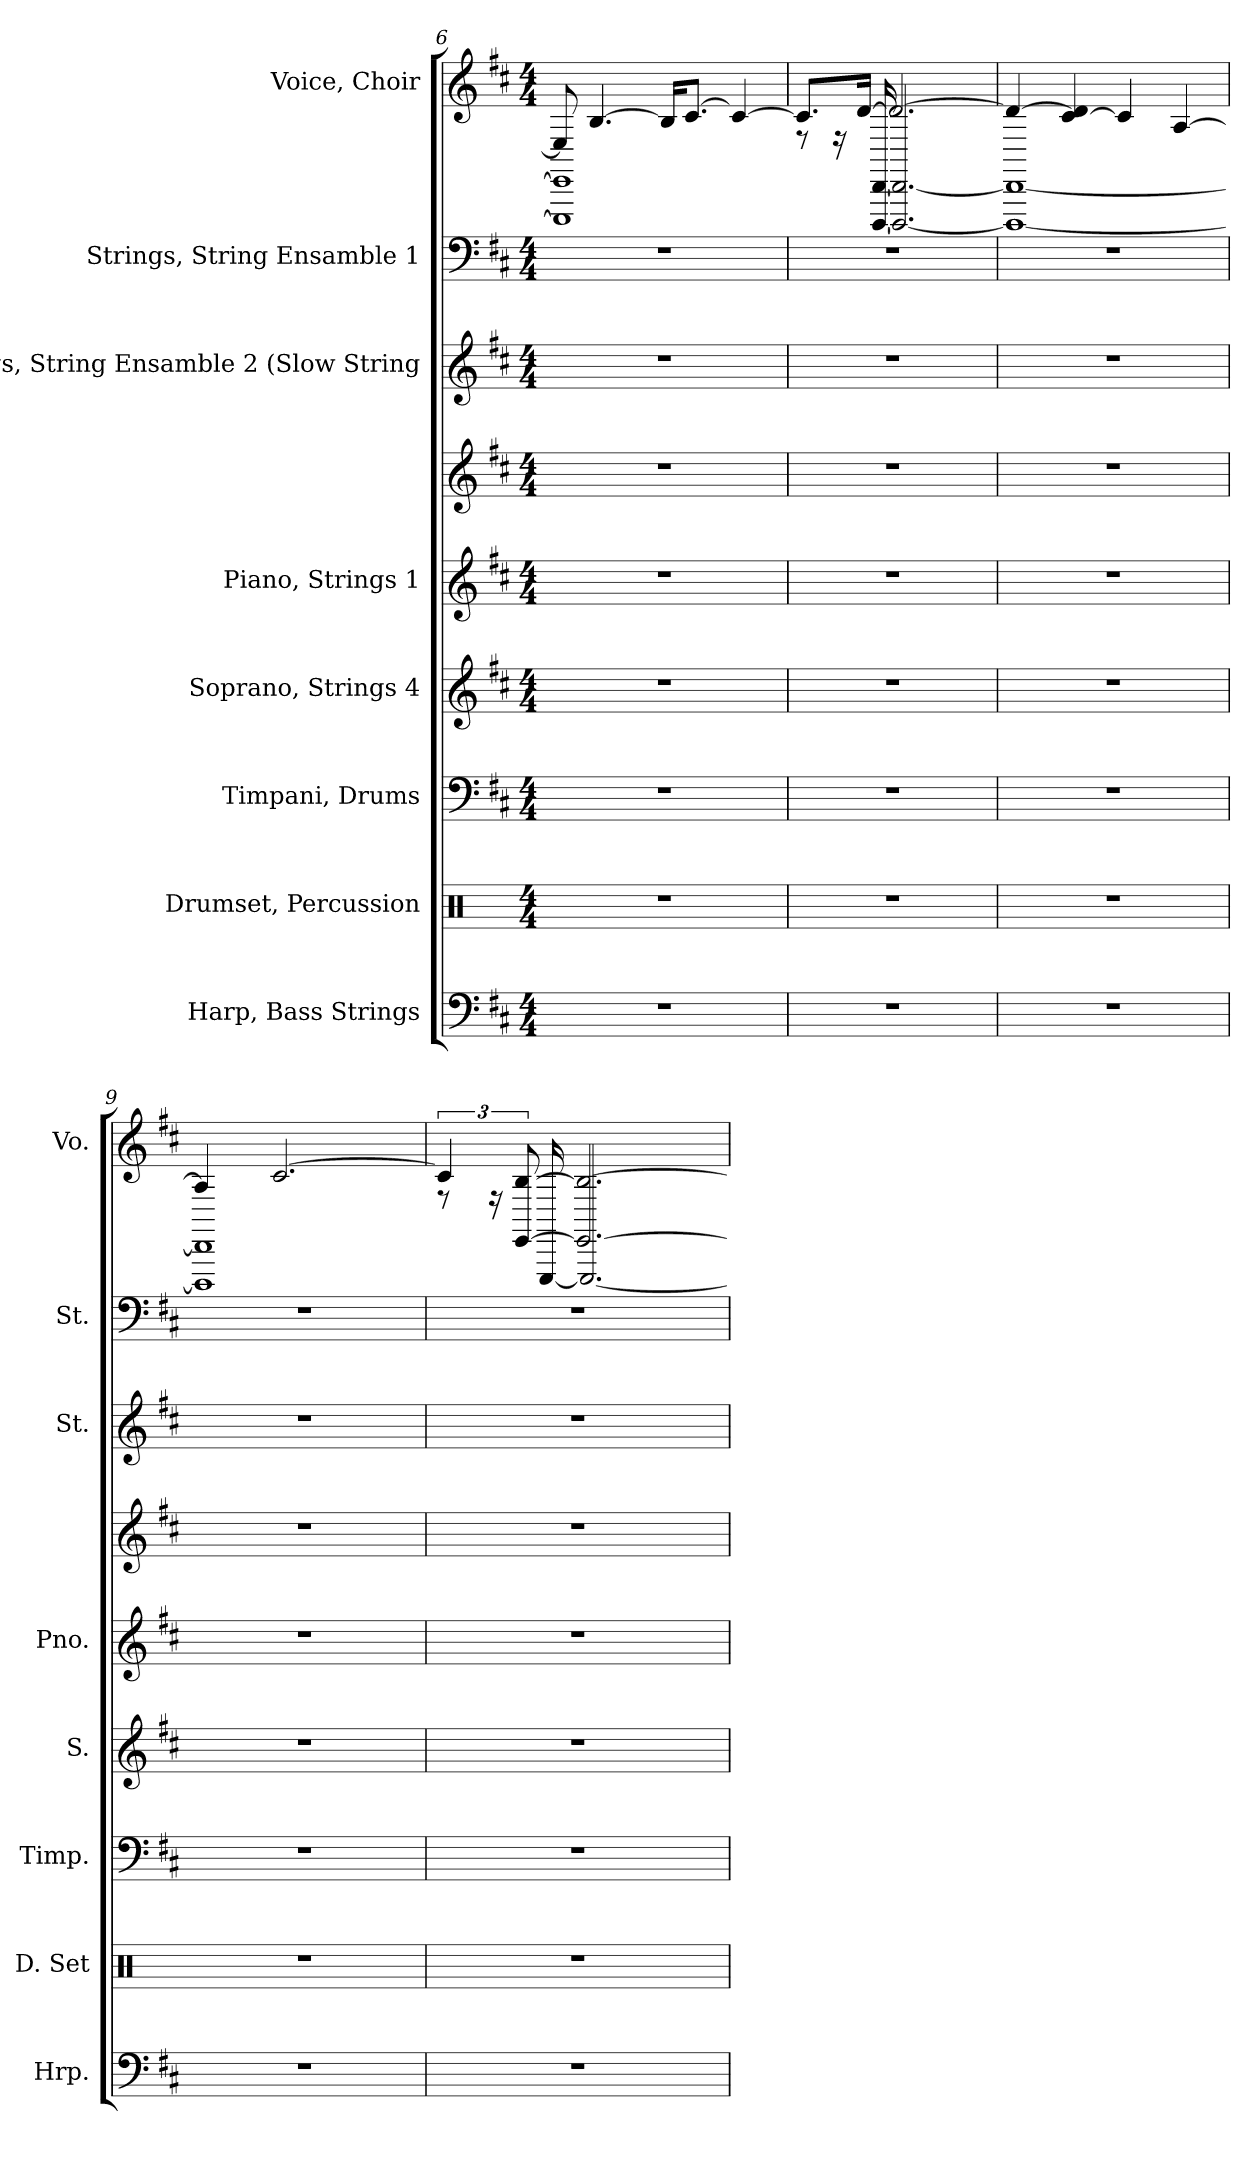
**kern	**kern	**kern	**kern	**kern	**kern	**kern	**kern	**kern
*part8	*part7	*part6	*part5	*part4	*part4	*part3	*part2	*part1
*staff9	*staff8	*staff7	*staff6	*staff5	*staff4	*staff3	*staff2	*staff1
*I"Harp, Bass Strings	*I"Drumset, Percussion	*I"Timpani, Drums	*I"Soprano, Strings 4	*I"Piano, Strings 1	*	*I"Strings, String Ensamble 2 (Slow String	*I"Strings, String Ensamble 1	*I"Voice, Choir
*I'Hrp.	*I'D. Set	*I'Timp.	*I'S.	*I'Pno.	*	*I'St.	*I'St.	*I'Vo.
!!LO:PB:g=z
*clefF4	*clefX	*clefF4	*clefG2	*clefG2	*clefG2	*clefG2	*clefF4	*clefG2
*k[f#c#]	*k[]	*k[f#c#]	*k[f#c#]	*k[f#c#]	*k[f#c#]	*k[f#c#]	*k[f#c#]	*k[f#c#]
*M4/4	*M4/4	*M4/4	*M4/4	*M4/4	*M4/4	*M4/4	*M4/4	*M4/4
=6	=6	=6	=6	=6	=6	=6	=6	=6
*	*	*	*	*	*	*	*	*^
1r	1r	1r	1r	1r	1r	1r	1r	8E/]	1EEE] 1EE]
.	.	.	.	.	.	.	.	[4.B/	.
.	.	.	.	.	.	.	.	16B/KL]	.
.	.	.	.	.	.	.	.	[8.c#/J	.
.	.	.	.	.	.	.	.	4c#/_	.
=7	=7	=7	=7	=7	=7	=7	=7	=7	=7
1r	1r	1r	1r	1r	1r	1r	1r	8.c#/L]	8r
.	.	.	.	.	.	.	.	.	16r
.	.	.	.	.	.	.	.	[16d/Jk	[16DDD/ [16DD/
.	.	.	.	.	.	.	.	2.d/_	2.DDD/_ 2.DD/_
=8	=8	=8	=8	=8	=8	=8	=8	=8	=8
1r	1r	1r	1r	1r	1r	1r	1r	4d/_	1DDD_ 1DD_
.	.	.	.	.	.	.	.	[4c#/ 4d/]	.
.	.	.	.	.	.	.	.	4c#/]	.
.	.	.	.	.	.	.	.	[4A/	.
=9	=9	=9	=9	=9	=9	=9	=9	=9	=9
1r	1r	1r	1r	1r	1r	1r	1r	4A/]	1DDD] 1DD]
.	.	.	.	.	.	.	.	[2.c#/	.
=10	=10	=10	=10	=10	=10	=10	=10	=10	=10
1r	1r	1r	1r	1r	1r	1r	1r	6c#/]	8r
.	.	.	.	.	.	.	.	.	16r
.	.	.	.	.	.	.	.	[12EE/ [12B/	.
.	.	.	.	.	.	.	.	.	[16EEE/
.	.	.	.	.	.	.	.	2.EE/_ 2.B/_	2.EEE/_
*	*	*	*	*	*	*	*	*v	*v
=	=	=	=	=	=	=	=	=
*-	*-	*-	*-	*-	*-	*-	*-	*-
